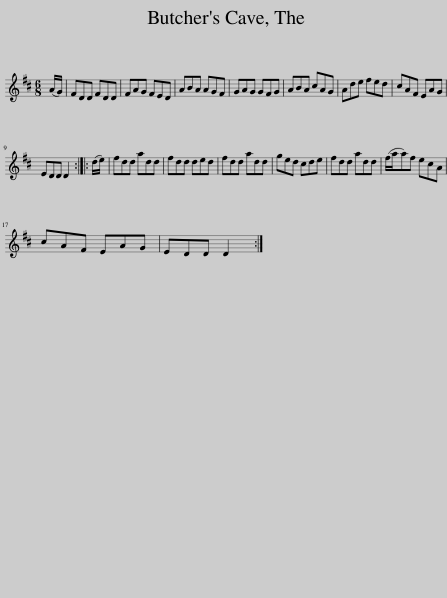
X:1
L:1/8
M:6/8
I:linebreak $
K:D
V:1 treble
V:1
 (A/G/) | FDD FDD | FAG FED | ABA AGF | GAG GFG | %5
 ABA cAG | Ade fed | cAF EAG |$ EDD D2 :: (d/e/) | %10
 fdd add | fdd ded | fdd add | ged cde | fdd add | %15
 (f/a/a)f ecA |$ cAF EAG | EDD D2 :| %18
